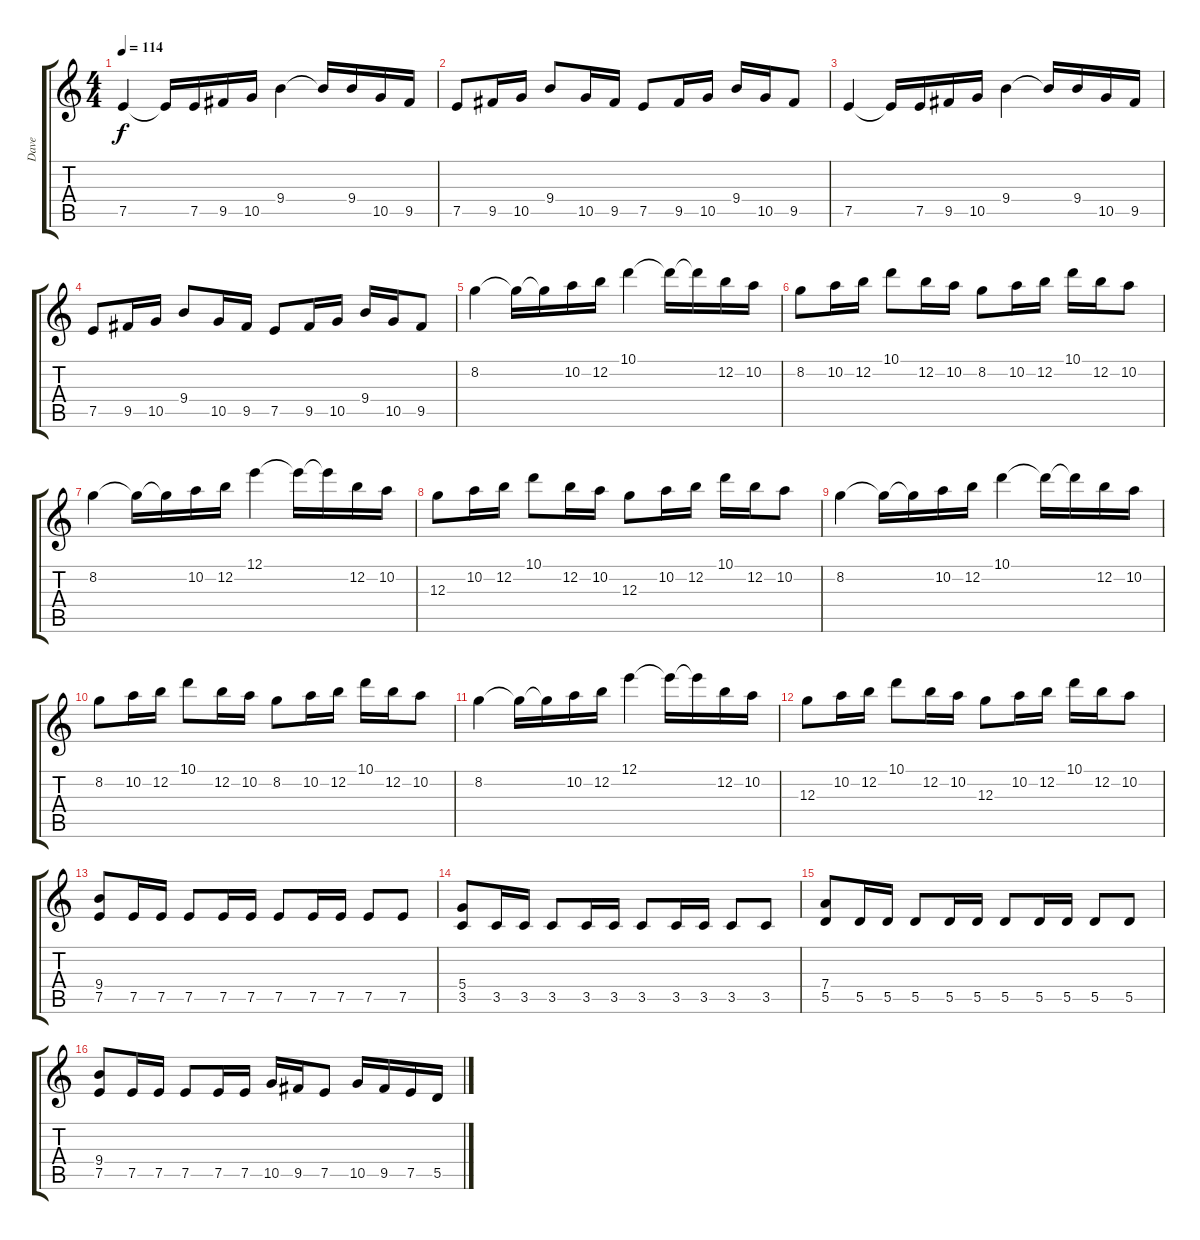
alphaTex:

\track ("Dave" "Dave") {instrument distortionguitar}
\staff {score tabs}
\tuning (E4 B3 G3 D3 A2 E2) {hide}
\ts (4 4)
\tempo 114
\clef g2
\ks c
7.5.4{dy f} 7.5{t}.16 7.5.16 9.5.16 10.5.16 9.4.4 9.4{t}.16 9.4.16 10.5.16 9.5.16 |
7.5.8 9.5.16 10.5.16 9.4.8 10.5.16 9.5.16 7.5.8 9.5.16 10.5.16 9.4.16 10.5.16 9.5.8 |
7.5.4 7.5{t}.16 7.5.16 9.5.16 10.5.16 9.4.4 9.4{t}.16 9.4.16 10.5.16 9.5.16 |
7.5.8 9.5.16 10.5.16 9.4.8 10.5.16 9.5.16 7.5.8 9.5.16 10.5.16 9.4.16 10.5.16 9.5.8 |
8.2.4 8.2{t}.16 8.2{t}.16 10.2.16 12.2.16 10.1.4 10.1{t}.16 10.1{t}.16 12.2.16 10.2.16 |
8.2.8 10.2.16 12.2.16 10.1.8 12.2.16 10.2.16 8.2.8 10.2.16 12.2.16 10.1.16 12.2.16 10.2.8 |
8.2.4 8.2{t}.16 8.2{t}.16 10.2.16 12.2.16 12.1.4 12.1{t}.16 12.1{t}.16 12.2.16 10.2.16 |
12.3.8 10.2.16 12.2.16 10.1.8 12.2.16 10.2.16 12.3.8 10.2.16 12.2.16 10.1.16 12.2.16 10.2.8 |
8.2.4 8.2{t}.16 8.2{t}.16 10.2.16 12.2.16 10.1.4 10.1{t}.16 10.1{t}.16 12.2.16 10.2.16 |
8.2.8 10.2.16 12.2.16 10.1.8 12.2.16 10.2.16 8.2.8 10.2.16 12.2.16 10.1.16 12.2.16 10.2.8 |
8.2.4 8.2{t}.16 8.2{t}.16 10.2.16 12.2.16 12.1.4 12.1{t}.16 12.1{t}.16 12.2.16 10.2.16 |
12.3.8 10.2.16 12.2.16 10.1.8 12.2.16 10.2.16 12.3.8 10.2.16 12.2.16 10.1.16 12.2.16 10.2.8 |
(9.4 7.5).8 7.5.16 7.5.16 7.5.8 7.5.16 7.5.16 7.5.8 7.5.16 7.5.16 7.5.8 7.5.8 |
(5.4 3.5).8 3.5.16 3.5.16 3.5.8 3.5.16 3.5.16 3.5.8 3.5.16 3.5.16 3.5.8 3.5.8 |
(7.4 5.5).8 5.5.16 5.5.16 5.5.8 5.5.16 5.5.16 5.5.8 5.5.16 5.5.16 5.5.8 5.5.8 |
(9.4 7.5).8 7.5.16 7.5.16 7.5.8 7.5.16 7.5.16 10.5.16 9.5.16 7.5.8 10.5.16 9.5.16 7.5.16 5.5.16
